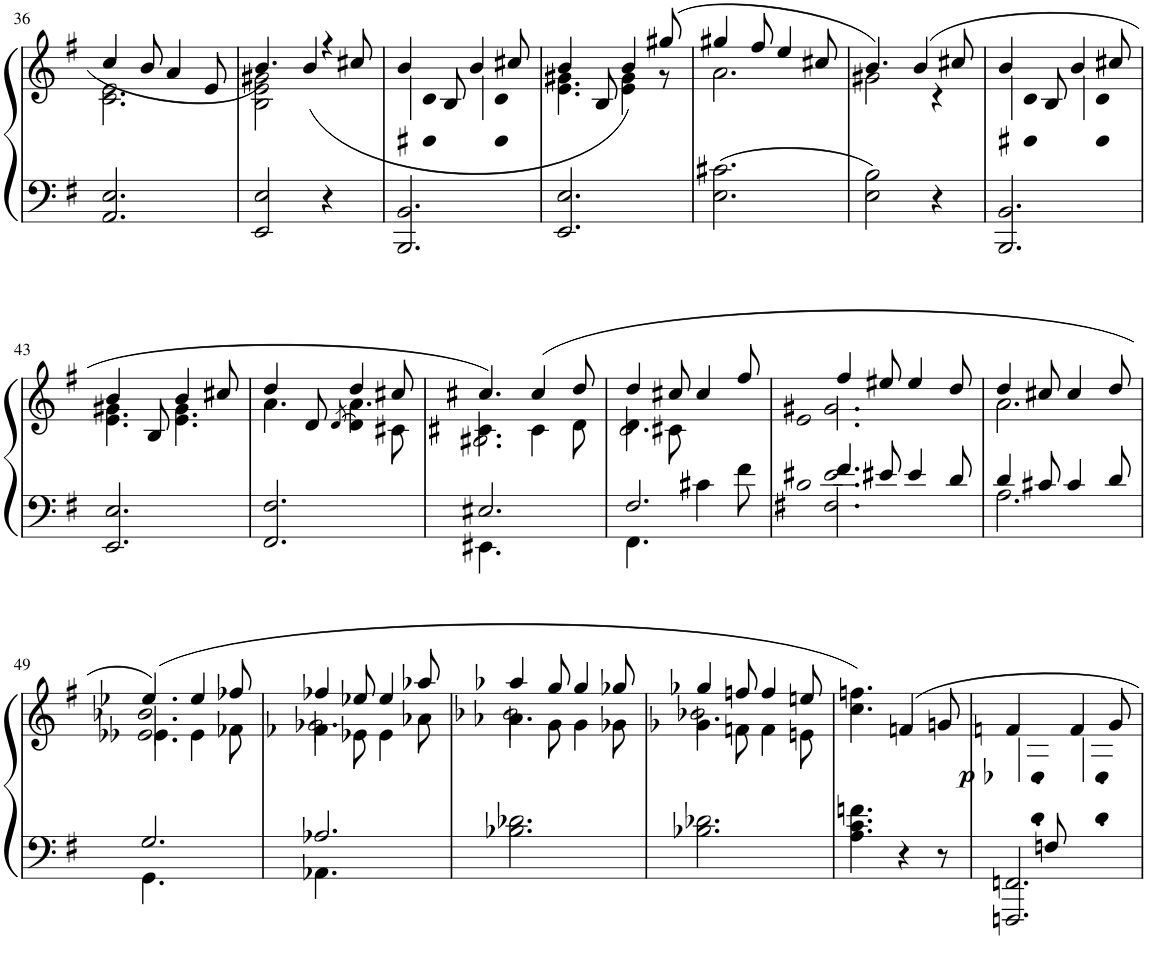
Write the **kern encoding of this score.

**kern	**kern	**dynam
*part1	*part1	*part1
*staff2	*staff1	*staff1/2
*I"Piano	*	*
*I'Pno	*	*
!!LO:PB:g=z
*clefF4	*clefG2	*
*k[f#]	*k[f#]	*
*M6/8	*M6/8	*
=36	=36	=36
*	*^	*
2.AA/ 2.E/	4cc/	2.c\ 2.e\	.
.	8b/	.	.
.	4a/	.	.
.	8e/	.	.
=37	=37	=37	=37
2EE/ 2E/	2B\ 2e\ 2g#X\	4.b/	.
.	.	(4b/	.
4r	4r	.	.
.	.	8cc#X/	.
=38	=38	=38	=38
2.BBB/ 2.BB/	4b/	4.d#X\ 4.a\	.
.	8B/	.	.
.	4b/	4.d#\ 4.a\	.
.	8cc#X/	.	.
=39	=39	=39	=39
2.EE/ 2.E/	4b/	4.e\ 4.g#X\	.
.	8B/	.	.
.	4b/)	4e\ 4g#\	.
.	(8gg#X/	8r	.
=40	=40	=40	=40
2.E\ 2.c#X\	4gg#X/	2.a\	.
.	8ff#/	.	.
.	4ee/	.	.
.	8cc#X/	.	.
=41	=41	=41	=41
2E\ 2B\	4.b/)	2g#X\	.
.	(4b/	.	.
4r	.	4r	.
.	8cc#X/	.	.
=42	=42	=42	=42
2.BBB/ 2.BB/	4b/	4.d#X\ 4.a\	.
.	8B/	.	.
.	4b/	4.d#\ 4.a\	.
.	8cc#X/	.	.
!!LO:LB:g=z	!!
=43	=43	=43	=43
2.EE/ 2.E/	4b/	4.e\ 4.g#X\	.
.	8B/	.	.
.	4b/	4.e\ 4.g#\	.
.	8cc#X/	.	.
=44	=44	=44	=44
*	*	*^	*
2.FF#/ 2.F#/	4dd/	4.a\	4.ryy	.
.	8d/	.	.	.
.	.	.	[8qd/	.
.	4dd/	4.a\	4d]	.
.	8cc#X/	.	8c#X\	.
=45	=45	=45	=45	=45
*^	*	*	*	*
2.E#X/	4.EE#X\	4.cc#X/)	2.g#X\	4.c#X\	.
.	4.ryy	(4cc#/	.	4c#\	.
.	.	8dd/	.	8d\	.
=46	=46	=46	=46	=46	=46
*	*^	*	*	*	*
4.ryy	2.F#/	4.FF#\	4dd/	2.a\	4d\	.
.	.	.	8cc#X/	.	8c#X\	.
4c#X\	.	4.ryy	4cc#/	.	4.ryy	.
8f#\	.	.	8ff#/	.	.	.
*	*v	*v	*	*	*	*
*	*	*	*v	*v	*
=47	=47	=47	=47	=47
4f#/	2.G#X\ 2.B\ 2.c#X\	4ff#/	2.b\ 2.cc#X\	.
8e#X/	.	8ee#X/	.	.
4e#/	.	4ee#/	.	.
8d/	.	8dd/	.	.
=48	=48	=48	=48	=48
4d/	2.A\	4dd/	2.a\	.
8c#X/	.	8cc#X/	.	.
4c#/	.	4cc#/	.	.
8d/	.	8dd/	.	.
!!LO:LB:g=z
=49	=49	=49	=49	=49
*	*	*	*^	*
2.G/	4.GG\	(4.ee-X/)	4.e-X\	2.b-X\ 2.dd-X\	.
.	4.ryy	4ee-/	4e-\	.	.
.	.	8ff-X/	8f-X\	.	.
=50	=50	=50	=50	=50	=50
2.A-X/	4.AA-X\	4ff-X/	2.cc-X\	4f-X\	.
.	.	8ee-X/	.	8e-X\	.
.	4.ryy	4ee-/	.	4e-\	.
.	.	8aa-X/	.	8a-X\	.
*v	*v	*	*	*	*
=51	=51	=51	=51	=51
2.B-X\ 2.d-X\	4aa-X/	2.dd-X\	4a-X\	.
.	8gg/	.	8g\	.
.	4gg/	.	4g\	.
.	8gg-X/	.	8g-X\	.
=52	=52	=52	=52	=52
2.B-X\ 2.d-X\	4gg-X/	2.dd-X\	4g-X\	.
.	8ffn/	.	8fn\	.
.	4ff/	.	4f\	.
.	8een/	.	8en\	.
*	*v	*v	*v	*
=53	=53	=53
4.A\ 4.c\ 4.fn\	4.cc\ 4.ffn\)	.
!	!	!LO:DY:b
4r	4fn/	p
8r	8gn/	.
=54	=54	=54
*^	*^	*
4ryy	2.FFFn/ 2.FFn/	4fn/	4.A\ 4.e-X\	.
8Fn/	.	8ryy	.	.
4.ryy	.	4f/	4.A\ 4.e-\	.
.	.	8g/	.	.
*v	*v	*	*	*
*	*v	*v	*
=	=	=
*-	*-	*-
